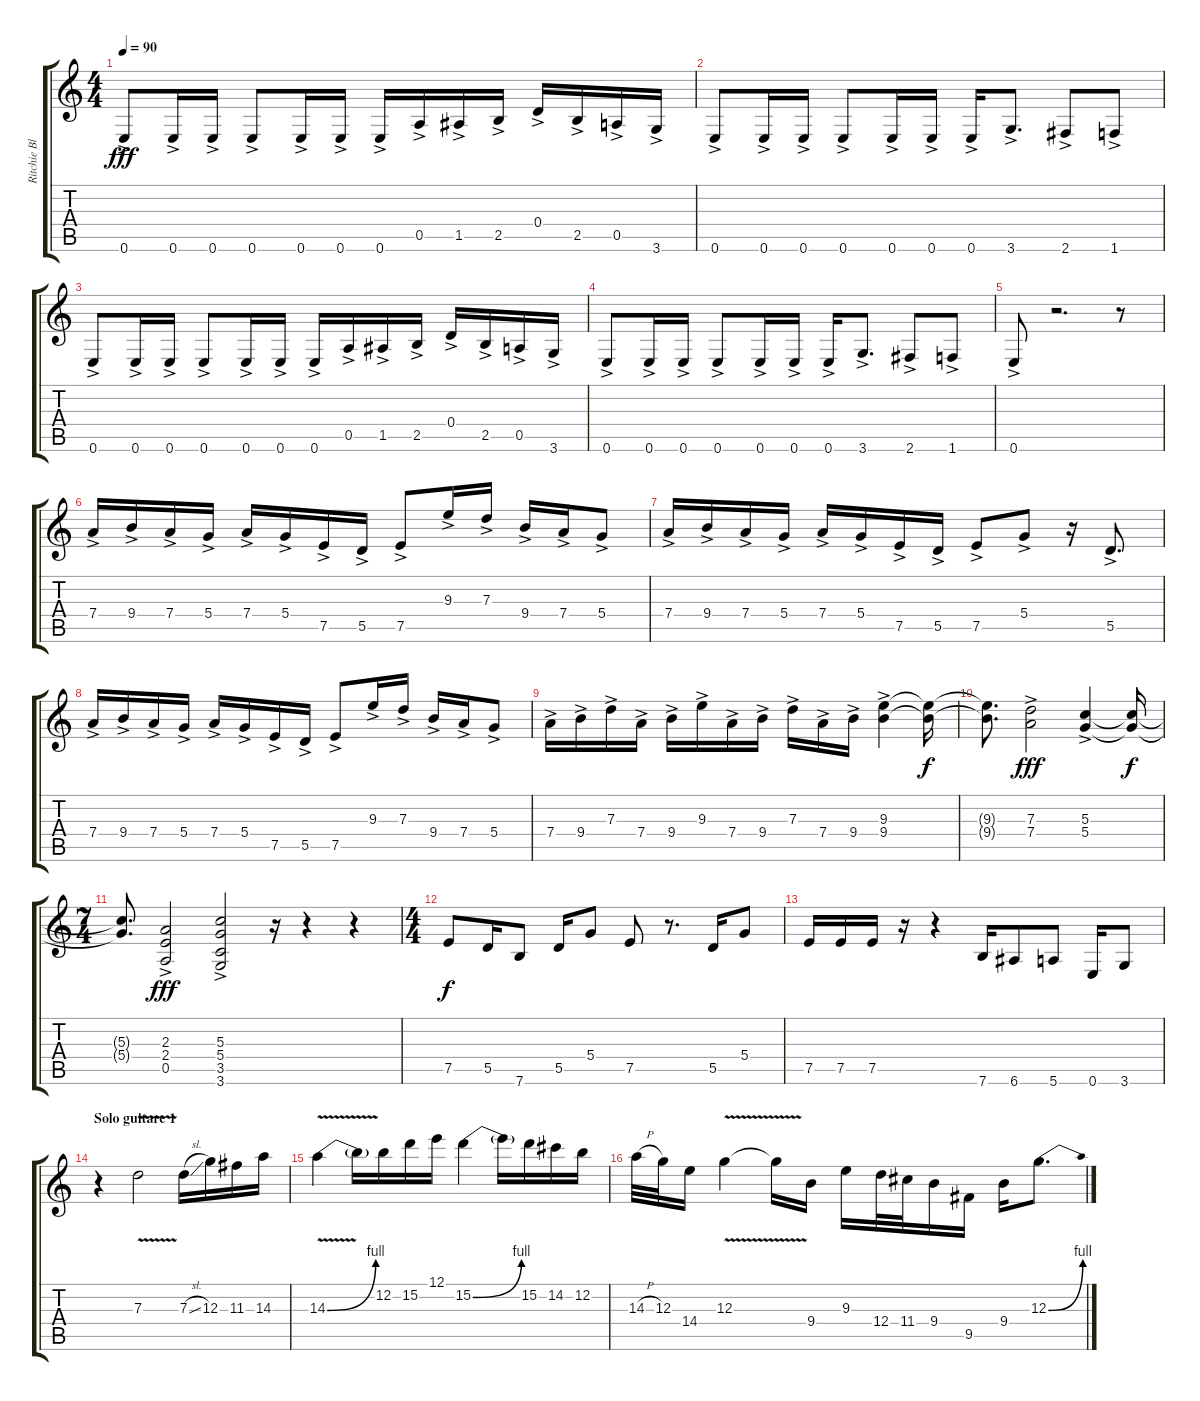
\track ("Ritchie Blackmore" "Ritchie Bl") {instrument distortionguitar}
\staff {score tabs}
\tuning (E4 B3 G3 D3 A2 E2) {hide}
\ts (4 4)
\tempo 90
\clef g2
\ks c
0.6{ac}.8{dy fff} 0.6{ac}.16 0.6{ac}.16 0.6{ac}.8 0.6{ac}.16 0.6{ac}.16 0.6{ac}.16 0.5{ac}.16 1.5{ac}.16 2.5{ac}.16 0.4{ac}.16 2.5{ac}.16 0.5{ac}.16 3.6{ac}.16 |
0.6{ac}.8 0.6{ac}.16 0.6{ac}.16 0.6{ac}.8 0.6{ac}.16 0.6{ac}.16 0.6{ac}.16 3.6{ac}.8{d} 2.6{ac}.8 1.6{ac}.8 |
0.6{ac}.8 0.6{ac}.16 0.6{ac}.16 0.6{ac}.8 0.6{ac}.16 0.6{ac}.16 0.6{ac}.16 0.5{ac}.16 1.5{ac}.16 2.5{ac}.16 0.4{ac}.16 2.5{ac}.16 0.5{ac}.16 3.6{ac}.16 |
0.6{ac}.8 0.6{ac}.16 0.6{ac}.16 0.6{ac}.8 0.6{ac}.16 0.6{ac}.16 0.6{ac}.16 3.6{ac}.8{d} 2.6{ac}.8 1.6{ac}.8 |
0.6{ac}.8 r.2{d} r.8 |
7.4{ac}.16 9.4{ac}.16 7.4{ac}.16 5.4{ac}.16 7.4{ac}.16 5.4{ac}.16 7.5{ac}.16 5.5{ac}.16 7.5{ac}.8 9.3{ac}.16 7.3{ac}.16 9.4{ac}.16 7.4{ac}.16 5.4{ac}.8 |
7.4{ac}.16 9.4{ac}.16 7.4{ac}.16 5.4{ac}.16 7.4{ac}.16 5.4{ac}.16 7.5{ac}.16 5.5{ac}.16 7.5{ac}.8 5.4{ac}.8 r.16 5.5{ac}.8{d} |
7.4{ac}.16 9.4{ac}.16 7.4{ac}.16 5.4{ac}.16 7.4{ac}.16 5.4{ac}.16 7.5{ac}.16 5.5{ac}.16 7.5{ac}.8 9.3{ac}.16 7.3{ac}.16 9.4{ac}.16 7.4{ac}.16 5.4{ac}.8 |
7.4{ac}.16 9.4{ac}.16 7.3{ac}.16 7.4{ac}.16 9.4{ac}.16 9.3{ac}.16 7.4{ac}.16 9.4{ac}.16 7.3{ac}.16 7.4{ac}.16 9.4{ac}.16 (9.3 9.4{ac}).4 (9.3{t} 9.4{t}).16{dy f} |
(9.3{t} 9.4{t}).8{d} (7.3 7.4{ac}).2{dy fff} (5.3 5.4{ac}).4 (5.3{t} 5.4{t}).16{dy f} |
\ts (7 4)
(5.3{t} 5.4{t}).8{d} (2.3 2.4{ac} 0.5).2{dy fff} (5.3 5.4 3.5 3.6{ac}).2 r.16 r.4 r.4 |
\ts (4 4)
7.5.8{dy f} 5.5.16 7.6.8 5.5.16 5.4.8 7.5.8 r.8{d} 5.5.16 5.4.8 |
7.5.16 7.5.16 7.5.16 r.16 r.4 7.6.16 6.6.8 5.6.8 0.6.16 3.6.8 |
\section ("" "Solo guitare 1")
r.4{volume 16} 7.3{v}.2 7.3{sl}.16 12.3.16 11.3.16 14.3.16 |
14.3{be (bend 0 0 60 4) v}.4 14.3{t}.16 12.2.16 15.2.16 12.1.16 15.2{be (bend 0 0 60 4)}.4 15.2{t}.16 15.2.16 14.2.16 12.2.16 |
14.3{h}.32 12.3.32 14.4.16 12.3{v}.4 12.3{t}.16 9.4.16 9.3.16 12.4.32 11.4.32 9.4.16 9.5.16 9.4.16 12.3{be (bend 0 0 60 4)}.8{d}
